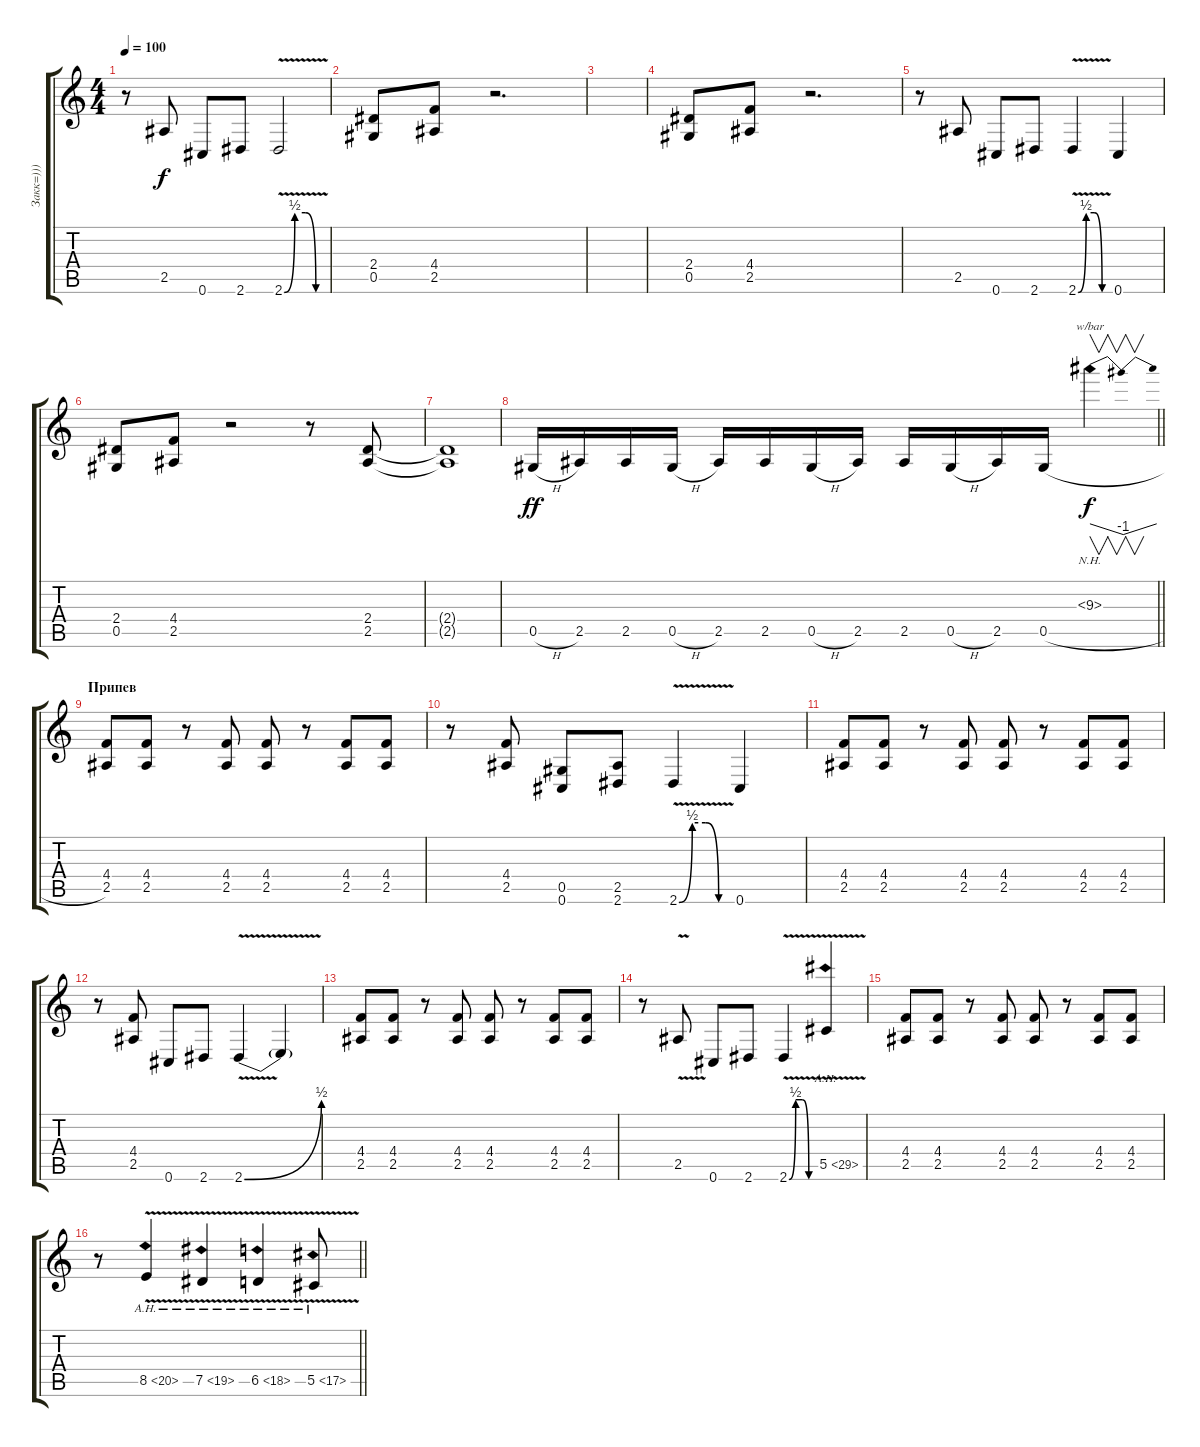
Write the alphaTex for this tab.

\track ("Закк=)))" "Закк=)))") {instrument distortionguitar}
\staff {score tabs}
\tuning (Eb4 Bb3 Gb3 Db3 Ab2 Db2) {hide}
\ts (4 4)
\tempo 100
\clef g2
\ks c
r.8{dy f} 2.5.8 0.6.8 2.6.8 2.6{be (custom 0 0 15 2 30 2 45 0 60 0) v}.2 |
(2.4 0.5).8 (4.4 2.5).8 r.2{d} |
|
(2.4 0.5).8 (4.4 2.5).8 r.2{d} |
r.8 2.5.8 0.6.8 2.6.8 2.6{be (custom 0 0 15 2 30 2 45 0 60 0) v}.4 0.6.4 |
(2.4 0.5).8 (4.4 2.5).8 r.2 r.8 (2.4 2.5).8 |
(2.4{t} 2.5{t}).1 |
\barLineRight lightlight
0.5{h}.16{dy ff} 2.5.16 2.5.16 0.5{h}.16 2.5.16 2.5.16 0.5{h}.16 2.5.16 2.5.16 0.5{h}.16 2.5.16 0.5{h}.16 9.3{nh}.4{v tbe (dip default 0 0 30 -4 60 0) dy f} |
\section ("" "Припев")
(4.4 2.5).8 (4.4 2.5).8 r.8 (4.4 2.5).8 (4.4 2.5).8 r.8 (4.4 2.5).8 (4.4 2.5).8 |
r.8 (4.4 2.5).8 (0.5 0.6).8 (2.5 2.6).8 2.6{be (custom 0 0 15 2 30 2 45 0 60 0) v}.4 0.6.4 |
(4.4 2.5).8 (4.4 2.5).8 r.8 (4.4 2.5).8 (4.4 2.5).8 r.8 (4.4 2.5).8 (4.4 2.5).8 |
r.8 (4.4 2.5).8 0.6.8 2.6.8 2.6{be (bend 0 0 60 2) v}.4 2.6{t}.4 |
(4.4 2.5).8 (4.4 2.5).8 r.8 (4.4 2.5).8 (4.4 2.5).8 r.8 (4.4 2.5).8 (4.4 2.5).8 |
r.8 2.5{v}.8 0.6.8 2.6.8 2.6{be (custom 0 0 15 2 30 2 45 0 60 0) v}.4 5.5{ah 24 v}.4 |
(4.4 2.5).8 (4.4 2.5).8 r.8 (4.4 2.5).8 (4.4 2.5).8 r.8 (4.4 2.5).8 (4.4 2.5).8 |
\barLineRight lightlight
r.8 8.5{ah 12 v}.4 7.5{ah 12 v}.4 6.5{ah 12 v}.4 5.5{ah 12 v}.8
